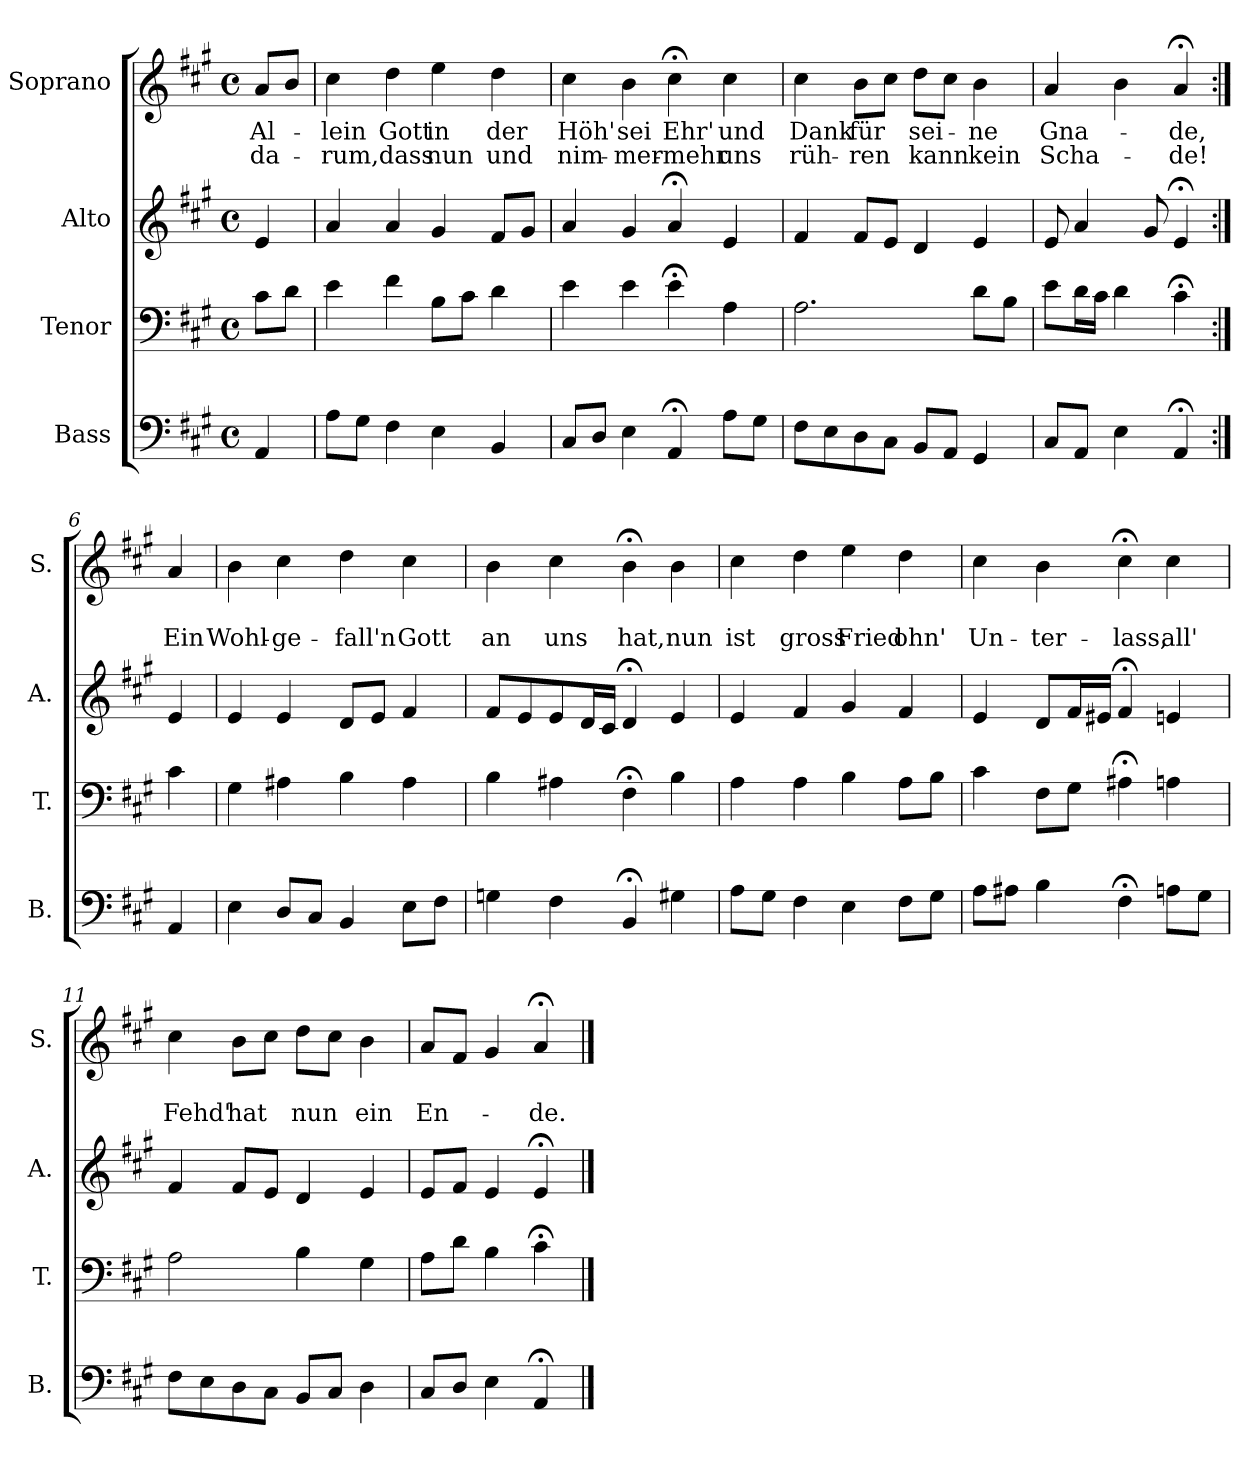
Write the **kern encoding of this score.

**kern	**kern	**kern	**kern	**text	**text
*part4	*part3	*part2	*part1	*part1	*part1
*staff4	*staff3	*staff2	*staff1	*staff1	*staff1
*I"Bass	*I"Tenor	*I"Alto	*I"Soprano	*	*
*I'B.	*I'T.	*I'A.	*I'S.	*	*
*clefF4	*clefF4	*clefG2	*clefG2	*	*
*k[f#c#g#]	*k[f#c#g#]	*k[f#c#g#]	*k[f#c#g#]	*	*
*A:	*A:	*A:	*A:	*	*
*M4/4	*M4/4	*M4/4	*M4/4	*	*
*met(c)	*met(c)	*met(c)	*met(c)	*	*
=1	=1	=1	=1	=1	=1
!	!	!	!	!LO:LY:b	!LO:LY:b
4AA/	8c#\L	4e/	8a/L	Al-	da-
.	8d\J	.	8b/J	.	.
=2	=2	=2	=2	=2	=2
!	!	!	!	!LO:LY:b	!LO:LY:b
8A\L	4e\	4a/	4cc#\	-lein	-rum,
8G#\J	.	.	.	.	.
!	!	!	!	!LO:LY:b	!LO:LY:b
4F#\	4f#\	4a/	4dd\	Gott	dass
!	!	!	!	!LO:LY:b	!LO:LY:b
4E\	8B\L	4g#/	4ee\	in	nun
.	8c#\J	.	.	.	.
!	!	!	!	!LO:LY:b	!LO:LY:b
4BB/	4d\	8f#/L	4dd\	der	und
.	.	8g#/J	.	.	.
=3	=3	=3	=3	=3	=3
!	!	!	!	!LO:LY:b	!LO:LY:b
8C#/L	4e\	4a/	4cc#\	Höh'	nim-
8D/J	.	.	.	.	.
!	!	!	!	!LO:LY:b	!LO:LY:b
4E\	4e\	4g#/	4b\	sei	-mer-
!	!	!	!	!LO:LY:b	!LO:LY:b
4AA;</	4e;<\	4a;</	4cc#;<\	Ehr'	-mehr
!	!	!	!	!LO:LY:b	!LO:LY:b
8A\L	4A\	4e/	4cc#\	und	uns
8G#\J	.	.	.	.	.
=4	=4	=4	=4	=4	=4
!	!	!	!	!LO:LY:b	!LO:LY:b
8F#\L	2.A\	4f#/	4cc#\	Dank	rüh-
8E\	.	.	.	.	.
!	!	!	!	!LO:LY:b	!LO:LY:b
8D\	.	8f#/L	8b\L	für	-ren
8C#\J	.	8e/J	8cc#\J	.	.
!	!	!	!	!LO:LY:b	!LO:LY:b
8BB/L	.	4d/	8dd\L	sei-	kann
8AA/J	.	.	8cc#\J	.	.
!	!	!	!	!LO:LY:b	!LO:LY:b
4GG#/	8d\L	4e/	4b\	-ne	kein
.	8B\J	.	.	.	.
=5	=5	=5	=5	=5	=5
!	!	!	!	!LO:LY:b	!LO:LY:b
8C#/L	8e\L	8e/	4a/	Gna-	Scha-
8AA/J	16d\L	4a/	.	.	.
.	16c#\JJ	.	.	.	.
4E\	4d\	.	4b\	.	.
.	.	8g#/	.	.	.
!	!	!	!	!LO:LY:b	!LO:LY:b
4AA;</	4c#;<\	4e;</	4a;</	-de,	-de!
!!LO:LB:g=z
=6:|!	=6:|!	=6:|!	=6:|!	=6:|!	=6:|!
!	!	!	!	!	!LO:LY:b
4AA/	4c#\	4e/	4a/	.	Ein
!!LO:LB:g=z
=7	=7	=7	=7	=7	=7
!	!	!	!	!	!LO:LY:b
4E\	4G#\	4e/	4b\	.	Wohl-
!	!	!	!	!	!LO:LY:b
8D/L	4A#X\	4e/	4cc#\	.	-ge-
8C#/J	.	.	.	.	.
!	!	!	!	!	!LO:LY:b
4BB/	4B\	8d/L	4dd\	.	-fall'n
.	.	8e/J	.	.	.
!	!	!	!	!	!LO:LY:b
8E\L	4A#\	4f#/	4cc#\	.	Gott
8F#\J	.	.	.	.	.
=8	=8	=8	=8	=8	=8
!	!	!	!	!	!LO:LY:b
4Gn\	4B\	8f#/L	4b\	.	an
.	.	8e/	.	.	.
!	!	!	!	!	!LO:LY:b
4F#\	4A#X\	8e/	4cc#\	.	uns
.	.	16d/L	.	.	.
.	.	16c#/JJ	.	.	.
!	!	!	!	!	!LO:LY:b
4BB;</	4F#;<\	4d;</	4b;<\	.	hat,
!	!	!	!	!	!LO:LY:b
4G#X\	4B\	4e/	4b\	.	nun
=9	=9	=9	=9	=9	=9
!	!	!	!	!	!LO:LY:b
8A\L	4A\	4e/	4cc#\	.	ist
8G#\J	.	.	.	.	.
!	!	!	!	!	!LO:LY:b
4F#\	4A\	4f#/	4dd\	.	gross
!	!	!	!	!	!LO:LY:b
4E\	4B\	4g#/	4ee\	.	Fried
!	!	!	!	!	!LO:LY:b
8F#\L	8A\L	4f#/	4dd\	.	ohn'
8G#\J	8B\J	.	.	.	.
=10	=10	=10	=10	=10	=10
!	!	!	!	!	!LO:LY:b
8A\L	4c#\	4e/	4cc#\	.	Un-
8A#X\J	.	.	.	.	.
!	!	!	!	!	!LO:LY:b
4B\	8F#\L	8d/L	4b\	.	-ter-
.	8G#\J	16f#/L	.	.	.
.	.	16e#X/JJ	.	.	.
!	!	!	!	!	!LO:LY:b
4F#;<\	4A#X;<\	4f#;</	4cc#;<\	.	-lass,
!	!	!	!	!	!LO:LY:b
8An\L	4An\	4en/	4cc#\	.	all'
8G#\J	.	.	.	.	.
!!LO:PB:g=z
=11	=11	=11	=11	=11	=11
!	!	!	!	!	!LO:LY:b
8F#\L	2A\	4f#/	4cc#\	.	Fehd'
8E\	.	.	.	.	.
!	!	!	!	!	!LO:LY:b
8D\	.	8f#/L	8b\L	.	hat
8C#\J	.	8e/J	8cc#\J	.	.
!	!	!	!	!	!LO:LY:b
8BB/L	4B\	4d/	8dd\L	.	nun
8C#/J	.	.	8cc#\J	.	.
!	!	!	!	!	!LO:LY:b
4D\	4G#\	4e/	4b\	.	ein
=12	=12	=12	=12	=12	=12
!	!	!	!	!	!LO:LY:b
8C#/L	8A\L	8e/L	8a/L	.	En-
8D/J	8d\J	8f#/J	8f#/J	.	.
4E\	4B\	4e/	4g#/	.	.
!	!	!	!	!	!LO:LY:b
4AA;</	4c#;<\	4e;</	4a;</	.	-de.
==	==	==	==	==	==
*-	*-	*-	*-	*-	*-
